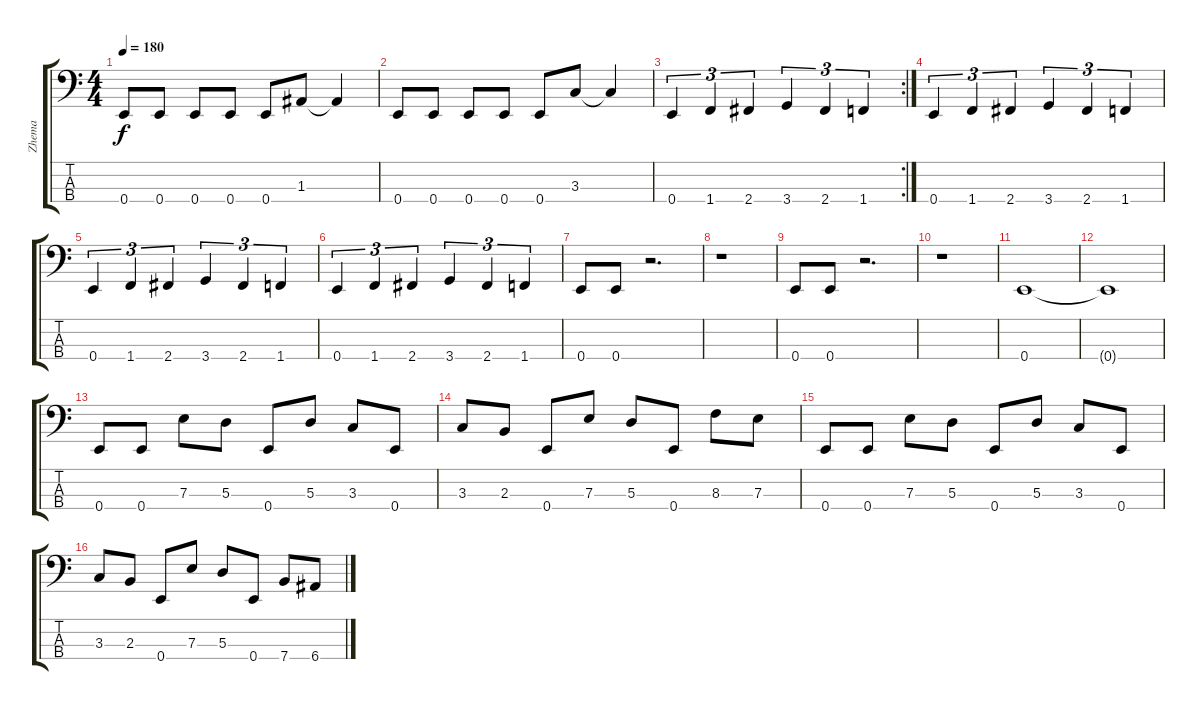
\track ("Zhema" "Zhema") {instrument electricbasspick}
\staff {score tabs}
\tuning (G2 D2 A1 E1) {hide}
\ts (4 4)
\tempo 180
\clef f4
\ks c
0.4.8{dy f} 0.4.8 0.4.8 0.4.8 0.4.8 1.3.8 1.3{t}.4 |
0.4.8 0.4.8 0.4.8 0.4.8 0.4.8 3.3.8 3.3{t}.4 |
\rc 2
0.4.4{tu (3 2)} 1.4.4{tu (3 2)} 2.4.4{tu (3 2)} 3.4.4{tu (3 2)} 2.4.4{tu (3 2)} 1.4.4{tu (3 2)} |
0.4.4{tu (3 2)} 1.4.4{tu (3 2)} 2.4.4{tu (3 2)} 3.4.4{tu (3 2)} 2.4.4{tu (3 2)} 1.4.4{tu (3 2)} |
0.4.4{tu (3 2)} 1.4.4{tu (3 2)} 2.4.4{tu (3 2)} 3.4.4{tu (3 2)} 2.4.4{tu (3 2)} 1.4.4{tu (3 2)} |
0.4.4{tu (3 2)} 1.4.4{tu (3 2)} 2.4.4{tu (3 2)} 3.4.4{tu (3 2)} 2.4.4{tu (3 2)} 1.4.4{tu (3 2)} |
0.4.8 0.4.8 r.2{d} |
r.1 |
0.4.8 0.4.8 r.2{d} |
r.1 |
0.4.1 |
0.4{t}.1 |
0.4.8 0.4.8 7.3.8 5.3.8 0.4.8 5.3.8 3.3.8 0.4.8 |
3.3.8 2.3.8 0.4.8 7.3.8 5.3.8 0.4.8 8.3.8 7.3.8 |
0.4.8 0.4.8 7.3.8 5.3.8 0.4.8 5.3.8 3.3.8 0.4.8 |
3.3.8 2.3.8 0.4.8 7.3.8 5.3.8 0.4.8 7.4.8 6.4.8
